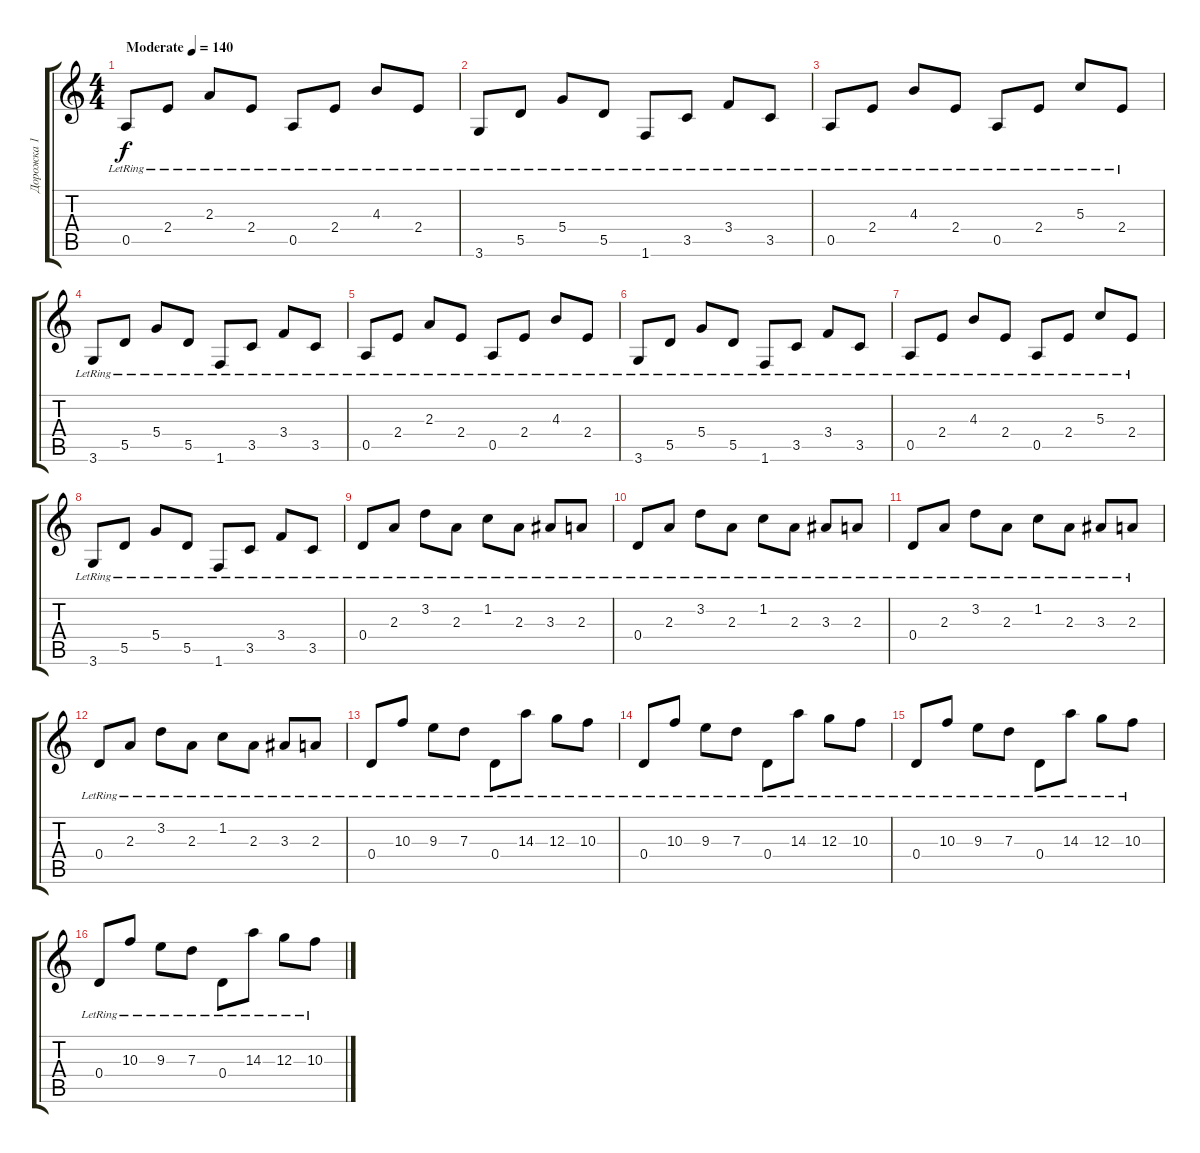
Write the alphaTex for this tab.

\track ("Дорожка 1" "Дорожка 1") {instrument electricguitarclean}
\staff {score tabs}
\tuning (E4 B3 G3 D3 A2 E2) {hide}
\ts (4 4)
\tempo (140 "Moderate")
\clef g2
\ks c
0.5{lr}.8{dy f instrument electricguitarclean} 2.4{lr}.8 2.3{lr}.8 2.4{lr}.8 0.5{lr}.8 2.4{lr}.8 4.3{lr}.8 2.4{lr}.8 |
3.6{lr}.8 5.5{lr}.8 5.4{lr}.8 5.5{lr}.8 1.6{lr}.8 3.5{lr}.8 3.4{lr}.8 3.5{lr}.8 |
0.5{lr}.8 2.4{lr}.8 4.3{lr}.8 2.4{lr}.8 0.5{lr}.8 2.4{lr}.8 5.3{lr}.8 2.4{lr}.8 |
3.6{lr}.8 5.5{lr}.8 5.4{lr}.8 5.5{lr}.8 1.6{lr}.8 3.5{lr}.8 3.4{lr}.8 3.5{lr}.8 |
0.5{lr}.8 2.4{lr}.8 2.3{lr}.8 2.4{lr}.8 0.5{lr}.8 2.4{lr}.8 4.3{lr}.8 2.4{lr}.8 |
3.6{lr}.8 5.5{lr}.8 5.4{lr}.8 5.5{lr}.8 1.6{lr}.8 3.5{lr}.8 3.4{lr}.8 3.5{lr}.8 |
0.5{lr}.8 2.4{lr}.8 4.3{lr}.8 2.4{lr}.8 0.5{lr}.8 2.4{lr}.8 5.3{lr}.8 2.4{lr}.8 |
3.6{lr}.8 5.5{lr}.8 5.4{lr}.8 5.5{lr}.8 1.6{lr}.8 3.5{lr}.8 3.4{lr}.8 3.5{lr}.8 |
0.4{lr}.8 2.3{lr}.8 3.2{lr}.8 2.3{lr}.8 1.2{lr}.8 2.3{lr}.8 3.3{lr}.8 2.3{lr}.8 |
0.4{lr}.8 2.3{lr}.8 3.2{lr}.8 2.3{lr}.8 1.2{lr}.8 2.3{lr}.8 3.3{lr}.8 2.3{lr}.8 |
0.4{lr}.8 2.3{lr}.8 3.2{lr}.8 2.3{lr}.8 1.2{lr}.8 2.3{lr}.8 3.3{lr}.8 2.3{lr}.8 |
0.4{lr}.8 2.3{lr}.8 3.2{lr}.8 2.3{lr}.8 1.2{lr}.8 2.3{lr}.8 3.3{lr}.8 2.3{lr}.8 |
0.4{lr}.8 10.3{lr}.8 9.3{lr}.8 7.3{lr}.8 0.4{lr}.8 14.3{lr}.8 12.3{lr}.8 10.3{lr}.8 |
0.4{lr}.8 10.3{lr}.8 9.3{lr}.8 7.3{lr}.8 0.4{lr}.8 14.3{lr}.8 12.3{lr}.8 10.3{lr}.8 |
0.4{lr}.8 10.3{lr}.8 9.3{lr}.8 7.3{lr}.8 0.4{lr}.8 14.3{lr}.8 12.3{lr}.8 10.3{lr}.8 |
0.4{lr}.8 10.3{lr}.8 9.3{lr}.8 7.3{lr}.8 0.4{lr}.8 14.3{lr}.8 12.3{lr}.8 10.3{lr}.8
